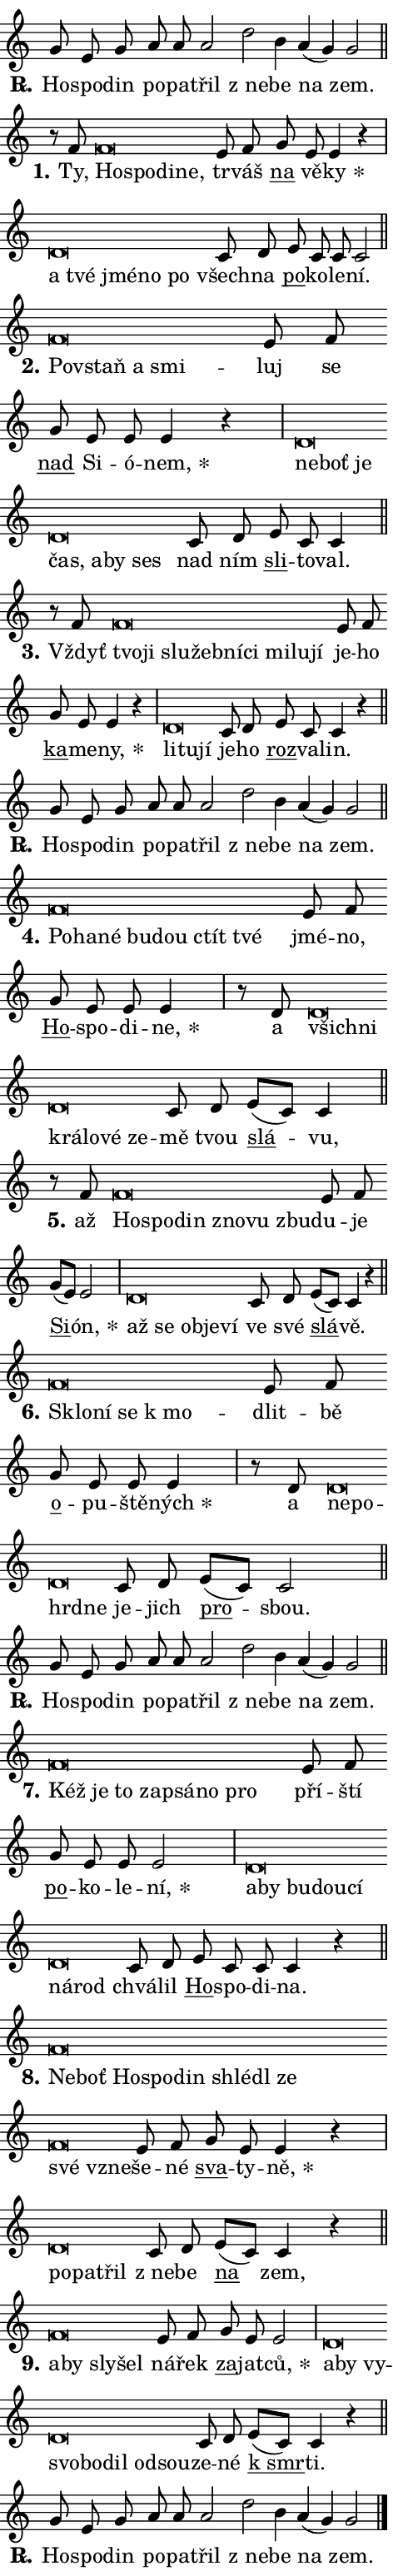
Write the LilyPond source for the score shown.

\version "2.24.0"
\header { tagline = "" }
\paper {
  indent = 0\cm
  top-margin = 0\cm
  right-margin = 0.13\cm % to fit lyric hyphens
  bottom-margin = 0\cm
  left-margin = 0\cm
  paper-width = 8\cm
  page-breaking = #ly:one-page-breaking
  system-system-spacing.basic-distance = #11
  score-system-spacing.basic-distance = #11
  ragged-last = ##f
}


%% Author: Thomas Morley
%% https://lists.gnu.org/archive/html/lilypond-user/2020-05/msg00002.html
#(define (line-position grob)
"Returns position of @var[grob} in current system:
   @code{'start}, if at first time-step
   @code{'end}, if at last time-step
   @code{'middle} otherwise
"
  (let* ((col (ly:item-get-column grob))
         (ln (ly:grob-object col 'left-neighbor))
         (rn (ly:grob-object col 'right-neighbor))
         (col-to-check-left (if (ly:grob? ln) ln col))
         (col-to-check-right (if (ly:grob? rn) rn col))
         (break-dir-left
           (and
             (ly:grob-property col-to-check-left 'non-musical #f)
             (ly:item-break-dir col-to-check-left)))
         (break-dir-right
           (and
             (ly:grob-property col-to-check-right 'non-musical #f)
             (ly:item-break-dir col-to-check-right))))
        (cond ((eqv? 1 break-dir-left) 'start)
              ((eqv? -1 break-dir-right) 'end)
              (else 'middle))))

#(define (tranparent-at-line-position vctor)
  (lambda (grob)
  "Relying on @code{line-position} select the relevant enry from @var{vctor}.
Used to determine transparency,"
    (case (line-position grob)
      ((end) (not (vector-ref vctor 0)))
      ((middle) (not (vector-ref vctor 1)))
      ((start) (not (vector-ref vctor 2))))))

noteHeadBreakVisibility =
#(define-music-function (break-visibility)(vector?)
"Makes @code{NoteHead}s transparent relying on @var{break-visibility}"
#{
  \override NoteHead.transparent =
    #(tranparent-at-line-position break-visibility)
#})

#(define delete-ledgers-for-transparent-note-heads
  (lambda (grob)
    "Reads whether a @code{NoteHead} is transparent.
If so this @code{NoteHead} is removed from @code{'note-heads} from
@var{grob}, which is supposed to be @code{LedgerLineSpanner}.
As a result ledgers are not printed for this @code{NoteHead}"
    (let* ((nhds-array (ly:grob-object grob 'note-heads))
           (nhds-list
             (if (ly:grob-array? nhds-array)
                 (ly:grob-array->list nhds-array)
                 '()))
           ;; Relies on the transparent-property being done before
           ;; Staff.LedgerLineSpanner.after-line-breaking is executed.
           ;; This is fragile ...
           (to-keep
             (remove
               (lambda (nhd)
                 (ly:grob-property nhd 'transparent #f))
               nhds-list)))
      ;; TODO find a better method to iterate over grob-arrays, similiar
      ;; to filter/remove etc for lists
      ;; For now rebuilt from scratch
      (set! (ly:grob-object grob 'note-heads)  '())
      (for-each
        (lambda (nhd)
          (ly:pointer-group-interface::add-grob grob 'note-heads nhd))
        to-keep))))

squashNotes = {
  \override NoteHead.X-extent = #'(-0.2 . 0.2)
  \override NoteHead.Y-extent = #'(-0.75 . 0)
  \override NoteHead.stencil =
    #(lambda (grob)
       (let ((pos (ly:grob-property grob 'staff-position)))
         (begin
           (if (< pos -7) (display "ERROR: Lower brevis then expected\n") (display ""))
           (if (<= pos -6) ly:text-interface::print ly:note-head::print))))
}
unSquashNotes = {
  \revert NoteHead.X-extent
  \revert NoteHead.Y-extent
  \revert NoteHead.stencil
}

hideNotes = \noteHeadBreakVisibility #begin-of-line-visible
unHideNotes = \noteHeadBreakVisibility #all-visible

% work-around for resetting accidentals
% https://lilypond.org/doc/v2.23/Documentation/notation/displaying-rhythms#unmetered-music
cadenzaMeasure = {
  \cadenzaOff
  \partial 1024 s1024
  \cadenzaOn
}

#(define-markup-command (accent layout props text) (markup?)
  "Underline accented syllable"
  (interpret-markup layout props
    #{\markup \override #'(offset . 4.3) \underline { #text }#}))

responsum = \markup \concat {
  "R" \hspace #-1.05 \path #0.1 #'((moveto 0 0.07) (lineto 0.9 0.8)) \hspace #0.05 "."
}

spaceSize = #0.6828661417322834 % exact space size for TeX Gyre Schola

\layout {
  \context {
    \Staff
    \remove "Time_signature_engraver"
    \override LedgerLineSpanner.after-line-breaking = #delete-ledgers-for-transparent-note-heads
  }
  \context {
    \Lyrics {
      \override LyricSpace.minimum-distance = \spaceSize
      \override LyricText.font-name = #"TeX Gyre Schola"
      \override LyricText.font-size = 1
      \override StanzaNumber.font-name = #"TeX Gyre Schola Bold"
      \override StanzaNumber.font-size = 1
    }
  }
  \context {
    \Score 
    \override NoteHead.text =
      #(lambda (grob) 
        (let ((pos (ly:grob-property grob 'staff-position)))
          #{\markup {
            \combine
              \halign #-0.55 \raise #(if (= pos -6) 0 0.5) \override #'(thickness . 2) \draw-line #'(3.2 . 0)
              \musicglyph "noteheads.sM1"
          }#}))
  }
}

% magnetic-lyrics.ily
%
%   written by
%     Jean Abou Samra <jean@abou-samra.fr>
%     Werner Lemberg <wl@gnu.org>
%
%   adapted by
%     Jiri Hon <jiri.hon@gmail.com>
%
% Version 2022-Apr-15

% https://www.mail-archive.com/lilypond-user@gnu.org/msg149350.html

#(define (Left_hyphen_pointer_engraver context)
   "Collect syllable-hyphen-syllable occurrences in lyrics and store
them in properties.  This engraver only looks to the left.  For
example, if the lyrics input is @code{foo -- bar}, it does the
following.

@itemize @bullet
@item
Set the @code{text} property of the @code{LyricHyphen} grob between
@q{foo} and @q{bar} to @code{foo}.

@item
Set the @code{left-hyphen} property of the @code{LyricText} grob with
text @q{foo} to the @code{LyricHyphen} grob between @q{foo} and
@q{bar}.
@end itemize

Use this auxiliary engraver in combination with the
@code{lyric-@/text::@/apply-@/magnetic-@/offset!} hook."
   (let ((hyphen #f)
         (text #f))
     (make-engraver
      (acknowledgers
       ((lyric-syllable-interface engraver grob source-engraver)
        (set! text grob)))
      (end-acknowledgers
       ((lyric-hyphen-interface engraver grob source-engraver)
        ;(when (not (grob::has-interface grob 'lyric-space-interface))
          (set! hyphen grob)));)
      ((stop-translation-timestep engraver)
       (when (and text hyphen)
         (ly:grob-set-object! text 'left-hyphen hyphen))
       (set! text #f)
       (set! hyphen #f)))))

#(define (lyric-text::apply-magnetic-offset! grob)
   "If the space between two syllables is less than the value in
property @code{LyricText@/.details@/.squash-threshold}, move the right
syllable to the left so that it gets concatenated with the left
syllable.

Use this function as a hook for
@code{LyricText@/.after-@/line-@/breaking} if the
@code{Left_@/hyphen_@/pointer_@/engraver} is active."
   (let ((hyphen (ly:grob-object grob 'left-hyphen #f)))
     (when hyphen
       (let ((left-text (ly:spanner-bound hyphen LEFT)))
         (when (grob::has-interface left-text 'lyric-syllable-interface)
           (let* ((common (ly:grob-common-refpoint grob left-text X))
                  (this-x-ext (ly:grob-extent grob common X))
                  (left-x-ext
                   (begin
                     ;; Trigger magnetism for left-text.
                     (ly:grob-property left-text 'after-line-breaking)
                     (ly:grob-extent left-text common X)))
                  ;; `delta` is the gap width between two syllables.
                  (delta (- (interval-start this-x-ext)
                            (interval-end left-x-ext)))
                  (details (ly:grob-property grob 'details))
                  (threshold (assoc-get 'squash-threshold details 0.2)))
             (when (< delta threshold)
               (let* (;; We have to manipulate the input text so that
                      ;; ligatures crossing syllable boundaries are not
                      ;; disabled.  For languages based on the Latin
                      ;; script this is essentially a beautification.
                      ;; However, for non-Western scripts it can be a
                      ;; necessity.
                      (lt (ly:grob-property left-text 'text))
                      (rt (ly:grob-property grob 'text))
                      (is-space (grob::has-interface hyphen 'lyric-space-interface))
                      (space (if is-space " " ""))
                      (extra-delta (if is-space spaceSize 0))
                      ;; Append new syllable.
                      (ltrt-space (if (and (string? lt) (string? rt))
                                (string-append lt space rt)
                                (make-concat-markup (list lt space rt))))
                      ;; Right-align `ltrt` to the right side.
                      (ltrt-space-markup (grob-interpret-markup
                               grob
                               (make-translate-markup
                                (cons (interval-length this-x-ext) 0)
                                (make-right-align-markup ltrt-space)))))
                 (begin
                   ;; Don't print `left-text`.
                   (ly:grob-set-property! left-text 'stencil #f)
                   ;; Set text and stencil (which holds all collected
                   ;; syllables so far) and shift it to the left.
                   (ly:grob-set-property! grob 'text ltrt-space)
                   (ly:grob-set-property! grob 'stencil ltrt-space-markup)
                   (ly:grob-translate-axis! grob (- (- delta extra-delta)) X))))))))))


#(define (lyric-hyphen::displace-bounds-first grob)
   ;; Make very sure this callback isn't triggered too early.
   (let ((left (ly:spanner-bound grob LEFT))
         (right (ly:spanner-bound grob RIGHT)))
     (ly:grob-property left 'after-line-breaking)
     (ly:grob-property right 'after-line-breaking)
     (ly:lyric-hyphen::print grob)))

squashThreshold = #0.4

\layout {
  \context {
    \Lyrics
    \consists #Left_hyphen_pointer_engraver
    \override LyricText.after-line-breaking =
      #lyric-text::apply-magnetic-offset!
    \override LyricHyphen.stencil = #lyric-hyphen::displace-bounds-first
    \override LyricText.details.squash-threshold = \squashThreshold
    \override LyricHyphen.minimum-distance = 0
    \override LyricHyphen.minimum-length = \squashThreshold
  }
}

squashText = \override LyricText.details.squash-threshold = 9999
unSquashText = \override LyricText.details.squash-threshold = \squashThreshold

leftText = \override LyricText.self-alignment-X = #LEFT
unLeftText = \revert LyricText.self-alignment-X

starOffset = #(lambda (grob) 
                (let ((x_offset (ly:self-alignment-interface::aligned-on-x-parent grob)))
                  (if (= x_offset 0) 0 (+ x_offset 1.2))))

star = #(define-music-function (syllable)(string?)
"Append star separator at the end of a syllable"
#{
  \once \override LyricText.X-offset = #starOffset
  \lyricmode { \markup {
    #syllable
    \override #'((font-name . "TeX Gyre Schola Bold")) \hspace #0.2 \lower #0.65 \larger "*"
  } }
#})

starAccent = #(define-music-function (syllable)(string?)
"Append star separator at the end of a syllable and make accent"
#{
  \once \override LyricText.X-offset = #starOffset
  \lyricmode { \markup {
    \accent #syllable
    \override #'((font-name . "TeX Gyre Schola Bold")) \hspace #0.2 \lower #0.65 \larger "*"
  } }
#})

breath = #(define-music-function (syllable)(string?)
"Append breathing indicator at the end of a syllable"
#{
  \lyricmode { \markup { #syllable "+" } }
#})

optionalBreath = #(define-music-function (syllable)(string?)
"Append optional breathing indicator at the end of a syllable"
#{
  \lyricmode { \markup { #syllable "(+)" } }
#})


\score {
    <<
        \new Voice = "melody" { \cadenzaOn \key c \major \relative { g'8 e g a a a2 \bar "" d b4 \bar "" a( g) g2 \cadenzaMeasure \bar "||" \break } }
        \new Lyrics \lyricsto "melody" { \lyricmode { \set stanza = \responsum
Ho -- spo -- din po -- pa -- třil "z ne" -- be na zem. } }
    >>
    \layout {}
}

\score {
    <<
        \new Voice = "melody" { \cadenzaOn \key c \major \relative { r8 f'8 \squashNotes f\breve*1/16 \hideNotes \breve*1/16 \bar "" \breve*1/16 \breve*1/16 \bar "" \unHideNotes \unSquashNotes e8 f \bar "" g e e4 r \cadenzaMeasure \bar "|" \squashNotes d\breve*1/16 \hideNotes \breve*1/16 \bar "" \breve*1/16 \bar "" \breve*1/16 \breve*1/16 \bar "" \unHideNotes \unSquashNotes c8 d \bar "" e c c c2 \cadenzaMeasure \bar "||" \break } }
        \new Lyrics \lyricsto "melody" { \lyricmode { \set stanza = "1."
Ty, \leftText Ho -- \squashText spo -- di -- ne, \unLeftText \unSquashText tr -- váš \markup \accent na vě -- \star ky \leftText a \squashText tvé jmé -- no po \unLeftText \unSquashText všech -- na \markup \accent po -- ko -- le -- ní. } }
    >>
    \layout {}
}

\score {
    <<
        \new Voice = "melody" { \cadenzaOn \key c \major \relative { \squashNotes f'\breve*1/16 \hideNotes \breve*1/16 \bar "" \breve*1/16 \breve*1/16 \bar "" \unHideNotes \unSquashNotes e8 f \bar "" g e e e4 r \cadenzaMeasure \bar "|" \squashNotes d\breve*1/16 \hideNotes \breve*1/16 \bar "" \breve*1/16 \bar "" \breve*1/16 \bar "" \breve*1/16 \bar "" \breve*1/16 \breve*1/16 \bar "" \unHideNotes \unSquashNotes c8 d \bar "" e c c4 \cadenzaMeasure \bar "||" \break } }
        \new Lyrics \lyricsto "melody" { \lyricmode { \set stanza = "2."
\leftText Po -- \squashText vstaň a smi -- \unLeftText \unSquashText luj se \markup \accent nad Si -- ó -- \star nem, \leftText ne -- \squashText boť je čas, a -- by ses \unLeftText \unSquashText nad ním \markup \accent sli -- to -- val. } }
    >>
    \layout {}
}

\score {
    <<
        \new Voice = "melody" { \cadenzaOn \key c \major \relative { r8 f'8 \squashNotes f\breve*1/16 \hideNotes \breve*1/16 \bar "" \breve*1/16 \bar "" \breve*1/16 \bar "" \breve*1/16 \bar "" \breve*1/16 \bar "" \breve*1/16 \bar "" \breve*1/16 \breve*1/16 \bar "" \unHideNotes \unSquashNotes e8 f \bar "" g e e4 r \cadenzaMeasure \bar "|" \squashNotes d\breve*1/16 \hideNotes \breve*1/16 \breve*1/16 \bar "" \unHideNotes \unSquashNotes c8 d \bar "" e c c4 r \cadenzaMeasure \bar "||" \break } }
        \new Lyrics \lyricsto "melody" { \lyricmode { \set stanza = "3."
Vždyť \leftText tvo -- \squashText ji slu -- žeb -- ní -- ci mi -- lu -- jí \unLeftText \unSquashText je -- ho \markup \accent ka -- me -- \star ny, \leftText li -- \squashText tu -- jí \unLeftText \unSquashText je -- ho \markup \accent roz -- va -- lin. } }
    >>
    \layout {}
}

\score {
    <<
        \new Voice = "melody" { \cadenzaOn \key c \major \relative { g'8 e g a a a2 \bar "" d b4 \bar "" a( g) g2 \cadenzaMeasure \bar "||" \break } }
        \new Lyrics \lyricsto "melody" { \lyricmode { \set stanza = \responsum
Ho -- spo -- din po -- pa -- třil "z ne" -- be na zem. } }
    >>
    \layout {}
}

\score {
    <<
        \new Voice = "melody" { \cadenzaOn \key c \major \relative { \squashNotes f'\breve*1/16 \hideNotes \breve*1/16 \bar "" \breve*1/16 \bar "" \breve*1/16 \bar "" \breve*1/16 \bar "" \breve*1/16 \breve*1/16 \bar "" \unHideNotes \unSquashNotes e8 f \bar "" g e e e4 \cadenzaMeasure \bar "|" r8 d8 \squashNotes d\breve*1/16 \hideNotes \breve*1/16 \bar "" \breve*1/16 \bar "" \breve*1/16 \bar "" \breve*1/16 \breve*1/16 \bar "" \unHideNotes \unSquashNotes c8 d \bar "" e[( c)] c4 \cadenzaMeasure \bar "||" \break } }
        \new Lyrics \lyricsto "melody" { \lyricmode { \set stanza = "4."
\leftText Po -- \squashText ha -- né bu -- dou ctít tvé \unLeftText \unSquashText jmé -- no, \markup \accent Ho -- spo -- di -- \star ne, a \leftText všich -- \squashText ni krá -- lo -- vé ze -- \unLeftText \unSquashText mě tvou \markup \accent slá -- vu, } }
    >>
    \layout {}
}

\score {
    <<
        \new Voice = "melody" { \cadenzaOn \key c \major \relative { r8 f'8 \squashNotes f\breve*1/16 \hideNotes \breve*1/16 \bar "" \breve*1/16 \bar "" \breve*1/16 \bar "" \breve*1/16 \breve*1/16 \bar "" \unHideNotes \unSquashNotes e8 f \bar "" g[( e)] e2 \cadenzaMeasure \bar "|" \squashNotes d\breve*1/16 \hideNotes \breve*1/16 \bar "" \breve*1/16 \bar "" \breve*1/16 \breve*1/16 \bar "" \unHideNotes \unSquashNotes c8 d \bar "" e[( c)] c4 r \cadenzaMeasure \bar "||" \break } }
        \new Lyrics \lyricsto "melody" { \lyricmode { \set stanza = "5."
až \leftText Ho -- \squashText spo -- din zno -- vu zbu -- \unLeftText \unSquashText du -- je \markup \accent Si -- \star ón, \leftText až \squashText se ob -- je -- ví \unLeftText \unSquashText ve své \markup \accent slá -- vě. } }
    >>
    \layout {}
}

\score {
    <<
        \new Voice = "melody" { \cadenzaOn \key c \major \relative { \squashNotes f'\breve*1/16 \hideNotes \breve*1/16 \bar "" \breve*1/16 \breve*1/16 \bar "" \unHideNotes \unSquashNotes e8 f \bar "" g e e e4 \cadenzaMeasure \bar "|" r8 d8 \squashNotes d\breve*1/16 \hideNotes \breve*1/16 \bar "" \breve*1/16 \breve*1/16 \bar "" \unHideNotes \unSquashNotes c8 d \bar "" e[( c)] c2 \cadenzaMeasure \bar "||" \break } }
        \new Lyrics \lyricsto "melody" { \lyricmode { \set stanza = "6."
\leftText Sklo -- \squashText ní se "k mo" -- \unLeftText \unSquashText dlit -- bě \markup \accent o -- pu -- ště -- \star ných a \leftText ne -- \squashText po -- hrd -- ne \unLeftText \unSquashText je -- jich \markup \accent pro -- sbou. } }
    >>
    \layout {}
}

\score {
    <<
        \new Voice = "melody" { \cadenzaOn \key c \major \relative { g'8 e g a a a2 \bar "" d b4 \bar "" a( g) g2 \cadenzaMeasure \bar "||" \break } }
        \new Lyrics \lyricsto "melody" { \lyricmode { \set stanza = \responsum
Ho -- spo -- din po -- pa -- třil "z ne" -- be na zem. } }
    >>
    \layout {}
}

\score {
    <<
        \new Voice = "melody" { \cadenzaOn \key c \major \relative { \squashNotes f'\breve*1/16 \hideNotes \breve*1/16 \bar "" \breve*1/16 \bar "" \breve*1/16 \bar "" \breve*1/16 \bar "" \breve*1/16 \breve*1/16 \bar "" \unHideNotes \unSquashNotes e8 f \bar "" g e e e2 \cadenzaMeasure \bar "|" \squashNotes d\breve*1/16 \hideNotes \breve*1/16 \bar "" \breve*1/16 \bar "" \breve*1/16 \bar "" \breve*1/16 \bar "" \breve*1/16 \breve*1/16 \bar "" \unHideNotes \unSquashNotes c8 d \bar "" e c c c4 r \cadenzaMeasure \bar "||" \break } }
        \new Lyrics \lyricsto "melody" { \lyricmode { \set stanza = "7."
\leftText Kéž \squashText je to za -- psá -- no pro \unLeftText \unSquashText pří -- ští \markup \accent po -- ko -- le -- \star ní, \leftText a -- \squashText by bu -- dou -- cí ná -- rod \unLeftText \unSquashText chvá -- lil \markup \accent Ho -- spo -- di -- na. } }
    >>
    \layout {}
}

\score {
    <<
        \new Voice = "melody" { \cadenzaOn \key c \major \relative { \squashNotes f'\breve*1/16 \hideNotes \breve*1/16 \bar "" \breve*1/16 \bar "" \breve*1/16 \bar "" \breve*1/16 \bar "" \breve*1/16 \bar "" \breve*1/16 \bar "" \breve*1/16 \bar "" \breve*1/16 \breve*1/16 \bar "" \unHideNotes \unSquashNotes e8 f \bar "" g e e4 r \cadenzaMeasure \bar "|" \squashNotes d\breve*1/16 \hideNotes \breve*1/16 \breve*1/16 \bar "" \unHideNotes \unSquashNotes c8 d \bar "" e[( c)] c4 r \cadenzaMeasure \bar "||" \break } }
        \new Lyrics \lyricsto "melody" { \lyricmode { \set stanza = "8."
\leftText Ne -- \squashText boť Ho -- spo -- din shlé -- dl ze své vzne -- \unLeftText \unSquashText še -- né \markup \accent sva -- ty -- \star ně, \leftText po -- \squashText pa -- třil \unLeftText \unSquashText "z ne" -- be \markup \accent na zem, } }
    >>
    \layout {}
}

\score {
    <<
        \new Voice = "melody" { \cadenzaOn \key c \major \relative { \squashNotes f'\breve*1/16 \hideNotes \breve*1/16 \bar "" \breve*1/16 \breve*1/16 \bar "" \unHideNotes \unSquashNotes e8 f \bar "" g e e2 \cadenzaMeasure \bar "|" \squashNotes d\breve*1/16 \hideNotes \breve*1/16 \bar "" \breve*1/16 \bar "" \breve*1/16 \bar "" \breve*1/16 \bar "" \breve*1/16 \bar "" \breve*1/16 \breve*1/16 \bar "" \unHideNotes \unSquashNotes c8 d \bar "" e[( c)] c4 r \cadenzaMeasure \bar "||" \break } }
        \new Lyrics \lyricsto "melody" { \lyricmode { \set stanza = "9."
\leftText a -- \squashText by sly -- šel \unLeftText \unSquashText ná -- řek \markup \accent za -- jat -- \star ců, \leftText a -- \squashText by vy -- svo -- bo -- dil od -- sou -- \unLeftText \unSquashText ze -- né \markup \accent "k smr" -- ti. } }
    >>
    \layout {}
}

\score {
    <<
        \new Voice = "melody" { \cadenzaOn \key c \major \relative { g'8 e g a a a2 \bar "" d b4 \bar "" a( g) g2 \cadenzaMeasure \bar "||" \break } \bar "|." }
        \new Lyrics \lyricsto "melody" { \lyricmode { \set stanza = \responsum
Ho -- spo -- din po -- pa -- třil "z ne" -- be na zem. } }
    >>
    \layout {}
}
